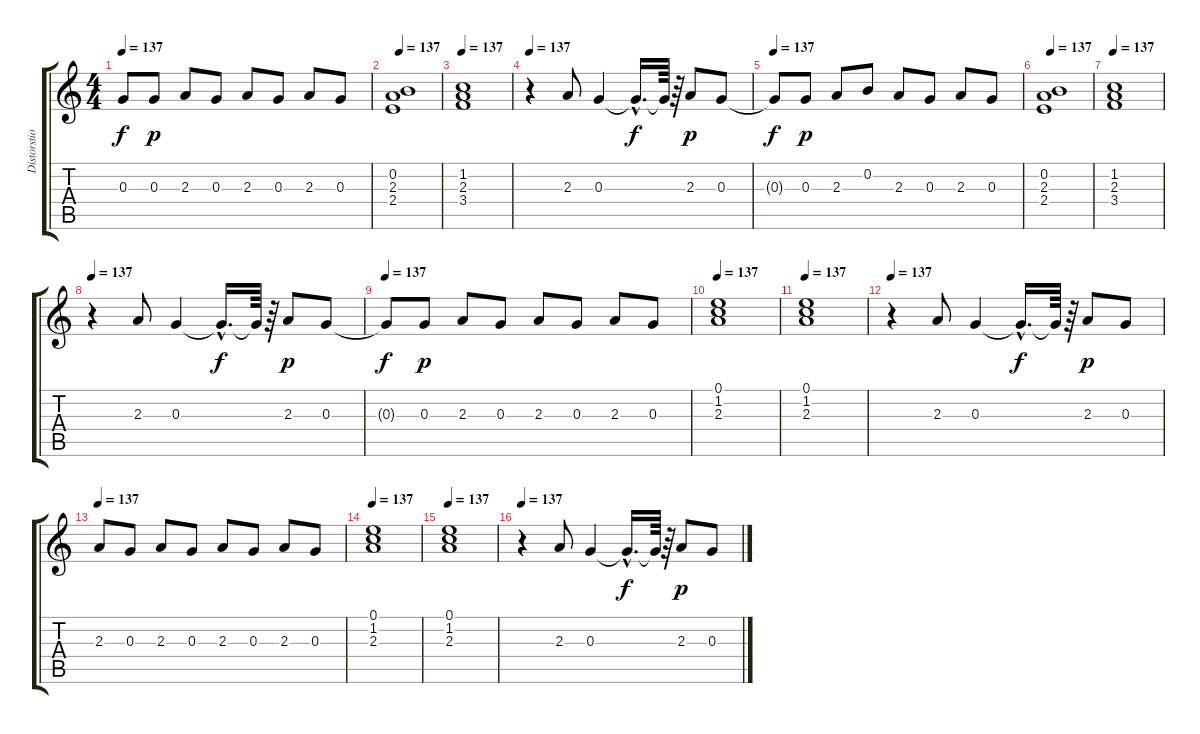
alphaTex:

\track ("Distorstion" "Distorstio") {instrument distortionguitar}
\staff {score tabs}
\tuning (E4 B3 G3 D3 A2 E2) {hide}
\ts (4 4)
\tempo 137
\clef g2
\ks c
0.3{t}.8{dy f} 0.3.8{dy p} 2.3.8 0.3.8 2.3.8 0.3.8 2.3.8 0.3.8 |
\tempo 137
(0.2 2.3 2.4).1 |
\tempo 137
(1.2 2.3 3.4).1 |
\tempo 137
r.4 2.3.8 0.3.4 0.3{hac t}.16{d dy f} 0.3{t}.64 r.64 2.3.8{dy p} 0.3.8 |
\tempo 137
0.3{t}.8{dy f} 0.3.8{dy p} 2.3.8 0.2.8 2.3.8 0.3.8 2.3.8 0.3.8 |
\tempo 137
(0.2 2.3 2.4).1 |
\tempo 137
(1.2 2.3 3.4).1 |
\tempo 137
r.4 2.3.8 0.3.4 0.3{hac t}.16{d dy f} 0.3{t}.64 r.64 2.3.8{dy p} 0.3.8 |
\tempo 137
0.3{t}.8{dy f} 0.3.8{dy p} 2.3.8 0.3.8 2.3.8 0.3.8 2.3.8 0.3.8 |
\tempo 137
(0.1 1.2 2.3).1 |
\tempo 137
(0.1 1.2 2.3).1 |
\tempo 137
r.4 2.3.8 0.3.4 0.3{hac t}.16{d dy f} 0.3{t}.64 r.64 2.3.8{dy p} 0.3.8 |
\tempo 137
2.3.8 0.3.8 2.3.8 0.3.8 2.3.8 0.3.8 2.3.8 0.3.8 |
\tempo 137
(0.1 1.2 2.3).1 |
\tempo 137
(0.1 1.2 2.3).1 |
\tempo 137
r.4 2.3.8 0.3.4 0.3{hac t}.16{d dy f} 0.3{t}.64 r.64 2.3.8{dy p} 0.3.8
